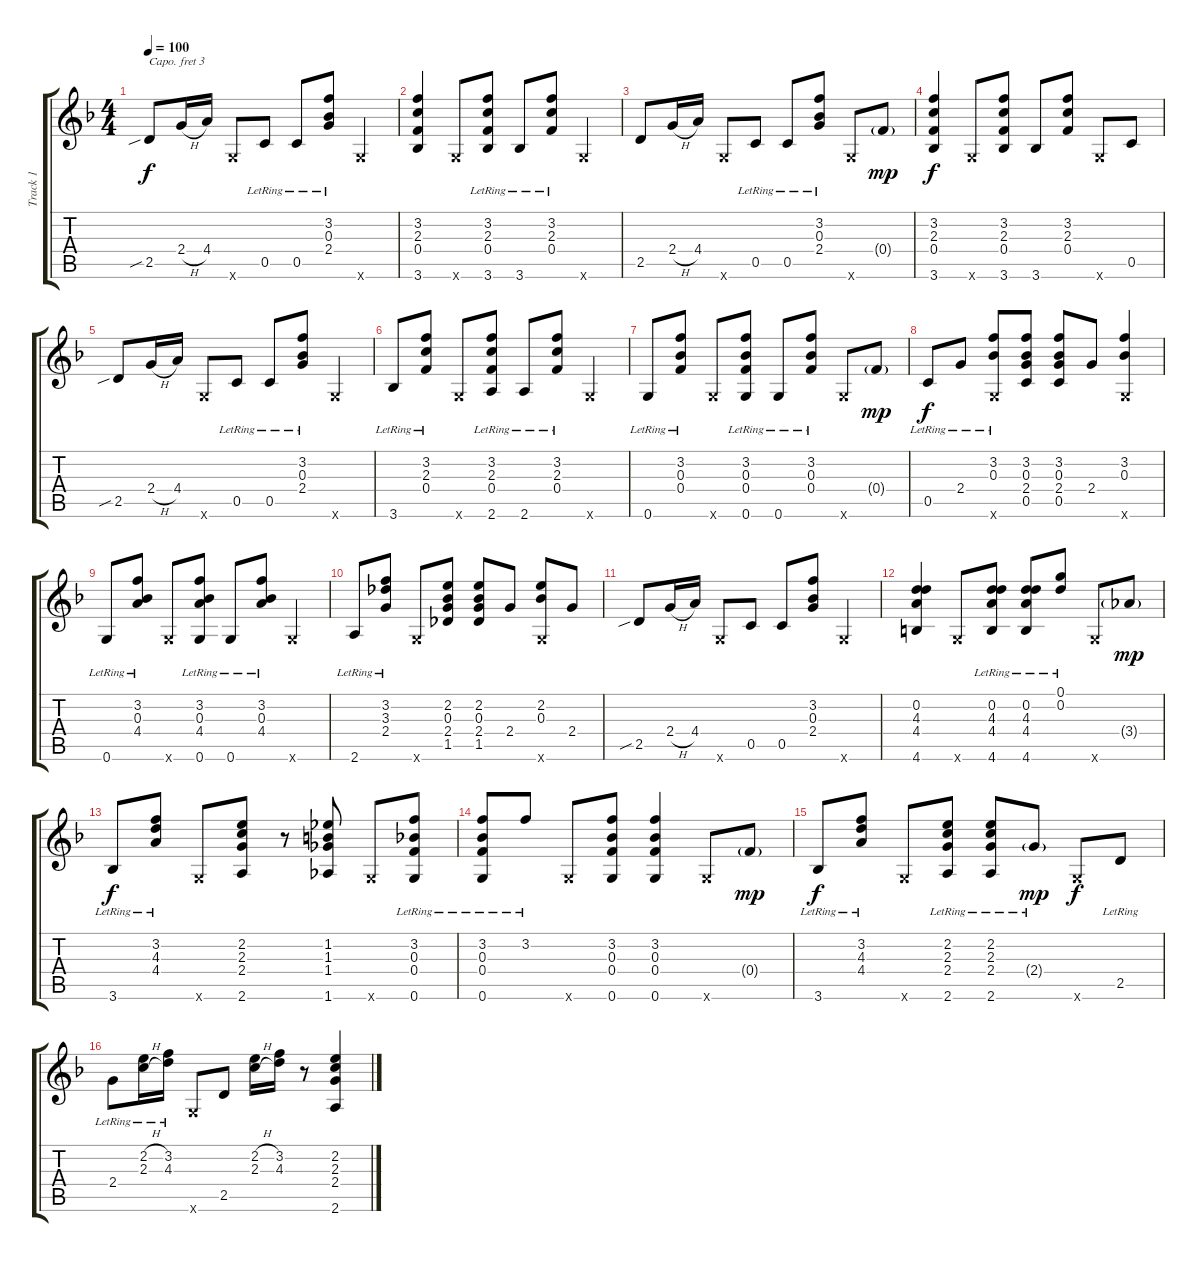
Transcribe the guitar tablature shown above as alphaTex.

\track ("Track 1" "Track 1") {instrument acousticguitarnylon}
\staff {score tabs}
\capo 3
\tuning (E4 B3 G3 D3 A2 E2) {hide}
\ts (4 4)
\tempo 100
\clef g2
\ks f
2.5{sib}.8{dy f} 2.4{h}.16 4.4.16 0.6{x}.8 0.5{lr}.8 0.5{lr}.8 (3.2{lr} 0.3{lr} 2.4{lr}).8 0.6{x}.4 |
(3.2 2.3 0.4 3.6).4 0.6{x}.8 (3.2{lr} 2.3{lr} 0.4{lr} 3.6{lr}).8 3.6{lr}.8 (3.2{lr} 2.3{lr} 0.4{lr}).8 0.6{x}.4 |
2.5.8 2.4{h}.16 4.4.16 0.6{x}.8 0.5{lr}.8 0.5{lr}.8 (3.2{lr} 0.3{lr} 2.4{lr}).8 0.6{x}.8 0.4{g}.8{dy mp} |
(3.2 2.3 0.4 3.6).4{dy f} 0.6{x}.8 (3.2 2.3 0.4 3.6).8 3.6.8 (3.2 2.3 0.4).8 0.6{x}.8 0.5.8 |
2.5{sib}.8 2.4{h}.16 4.4.16 0.6{x}.8 0.5{lr}.8 0.5{lr}.8 (3.2{lr} 0.3{lr} 2.4{lr}).8 0.6{x}.4 |
3.6{lr}.8 (3.2{lr} 2.3{lr} 0.4{lr}).8 0.6{x}.8 (3.2{lr} 2.3{lr} 0.4{lr} 2.6{lr}).8 2.6{lr}.8 (3.2{lr} 2.3{lr} 0.4{lr}).8 0.6{x}.4 |
0.6{lr}.8 (3.2{lr} 0.3{lr} 0.4{lr}).8 0.6{x}.8 (3.2{lr} 0.3{lr} 0.4{lr} 0.6{lr}).8 0.6{lr}.8 (3.2{lr} 0.3{lr} 0.4{lr}).8 0.6{x}.8 0.4{g}.8{dy mp} |
0.5{lr}.8{dy f} 2.4{lr}.8 (3.2{lr} 0.3{lr} 0.6{x}).8 (3.2 0.3 2.4 0.5).8 (3.2 0.3 2.4 0.5).8 2.4.8 (3.2 0.3 0.6{x}).4 |
0.6{lr}.8 (3.2{lr} 0.3{lr} 4.4{lr}).8 0.6{x}.8 (3.2{lr} 0.3{lr} 4.4{lr} 0.6{lr}).8 0.6{lr}.8 (3.2{lr} 0.3{lr} 4.4{lr}).8 0.6{x}.4 |
2.6{lr}.8 (3.2{lr} 3.3{lr} 2.4{lr}).8 0.6{x}.8 (2.2 0.3 2.4 1.5).8 (2.2 0.3 2.4 1.5).8 2.4.8 (2.2 0.3 0.6{x}).8 2.4.8 |
2.5{sib}.8 2.4{h}.16 4.4.16 0.6{x}.8 0.5.8 0.5.8 (3.2 0.3 2.4).8 0.6{x}.4 |
(0.2 4.3 4.4 4.6).4 0.6{x}.8 (0.2{lr} 4.3{lr} 4.4{lr} 4.6{lr}).8 (0.2{lr} 4.3{lr} 4.4{lr} 4.6{lr}).8 (0.1{lr} 0.2{lr}).8 0.6{x}.8 3.4{g}.8{dy mp} |
3.6{lr}.8{dy f} (3.2{lr} 4.3{lr} 4.4{lr}).8 0.6{x}.8 (2.2 2.3 2.4 2.6).8 r.8 (1.2 1.3 1.4 1.6).8 0.6{x}.8 (3.2{lr} 0.3{lr} 0.4{lr} 0.6{lr}).8 |
(3.2{lr} 0.3{lr} 0.4{lr} 0.6{lr}).8 3.2{lr}.8 0.6{x}.8 (3.2 0.3 0.4 0.6).8 (3.2 0.3 0.4 0.6).4 0.6{x}.8 0.4{g}.8{dy mp} |
3.6{lr}.8{dy f} (3.2{lr} 4.3{lr} 4.4{lr}).8 0.6{x}.8 (2.2{lr} 2.3{lr} 2.4{lr} 2.6{lr}).8 (2.2{lr} 2.3{lr} 2.4{lr} 2.6{lr}).8 2.4{g lr}.8{dy mp} 0.6{x}.8{dy f} 2.5{lr}.8 |
2.4{lr}.8 (2.2{h lr} 2.3{h lr}).16 (3.2{lr} 4.3{lr}).16 0.6{x}.8 2.5.8 (2.2{h} 2.3{h}).16 (3.2 4.3).16 r.8 (2.2 2.3 2.4 2.6).4
